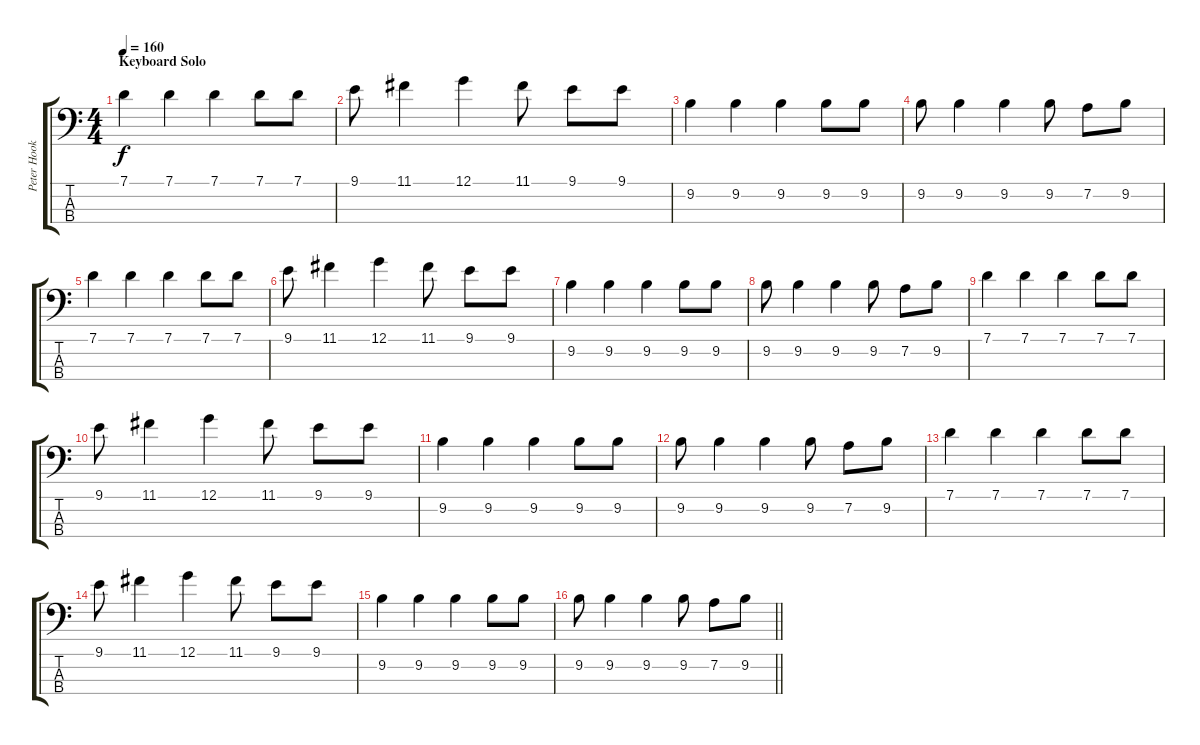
\track ("Peter Hook" "Peter Hook") {instrument electricbasspick}
\staff {score tabs}
\tuning (G2 D2 A1 E1) {hide}
\ts (4 4)
\section ("" "Keyboard Solo")
\tempo 160
\clef f4
\ks c
7.1.4{dy f} 7.1.4 7.1.4 7.1.8 7.1.8 |
9.1.8 11.1.4 12.1.4 11.1.8 9.1.8 9.1.8 |
9.2.4 9.2.4 9.2.4 9.2.8 9.2.8 |
9.2.8 9.2.4 9.2.4 9.2.8 7.2.8 9.2.8 |
7.1.4 7.1.4 7.1.4 7.1.8 7.1.8 |
9.1.8 11.1.4 12.1.4 11.1.8 9.1.8 9.1.8 |
9.2.4 9.2.4 9.2.4 9.2.8 9.2.8 |
9.2.8 9.2.4 9.2.4 9.2.8 7.2.8 9.2.8 |
7.1.4 7.1.4 7.1.4 7.1.8 7.1.8 |
9.1.8 11.1.4 12.1.4 11.1.8 9.1.8 9.1.8 |
9.2.4 9.2.4 9.2.4 9.2.8 9.2.8 |
9.2.8 9.2.4 9.2.4 9.2.8 7.2.8 9.2.8 |
7.1.4 7.1.4 7.1.4 7.1.8 7.1.8 |
9.1.8 11.1.4 12.1.4 11.1.8 9.1.8 9.1.8 |
9.2.4 9.2.4 9.2.4 9.2.8 9.2.8 |
\barLineRight lightlight
9.2.8 9.2.4 9.2.4 9.2.8 7.2.8 9.2.8
